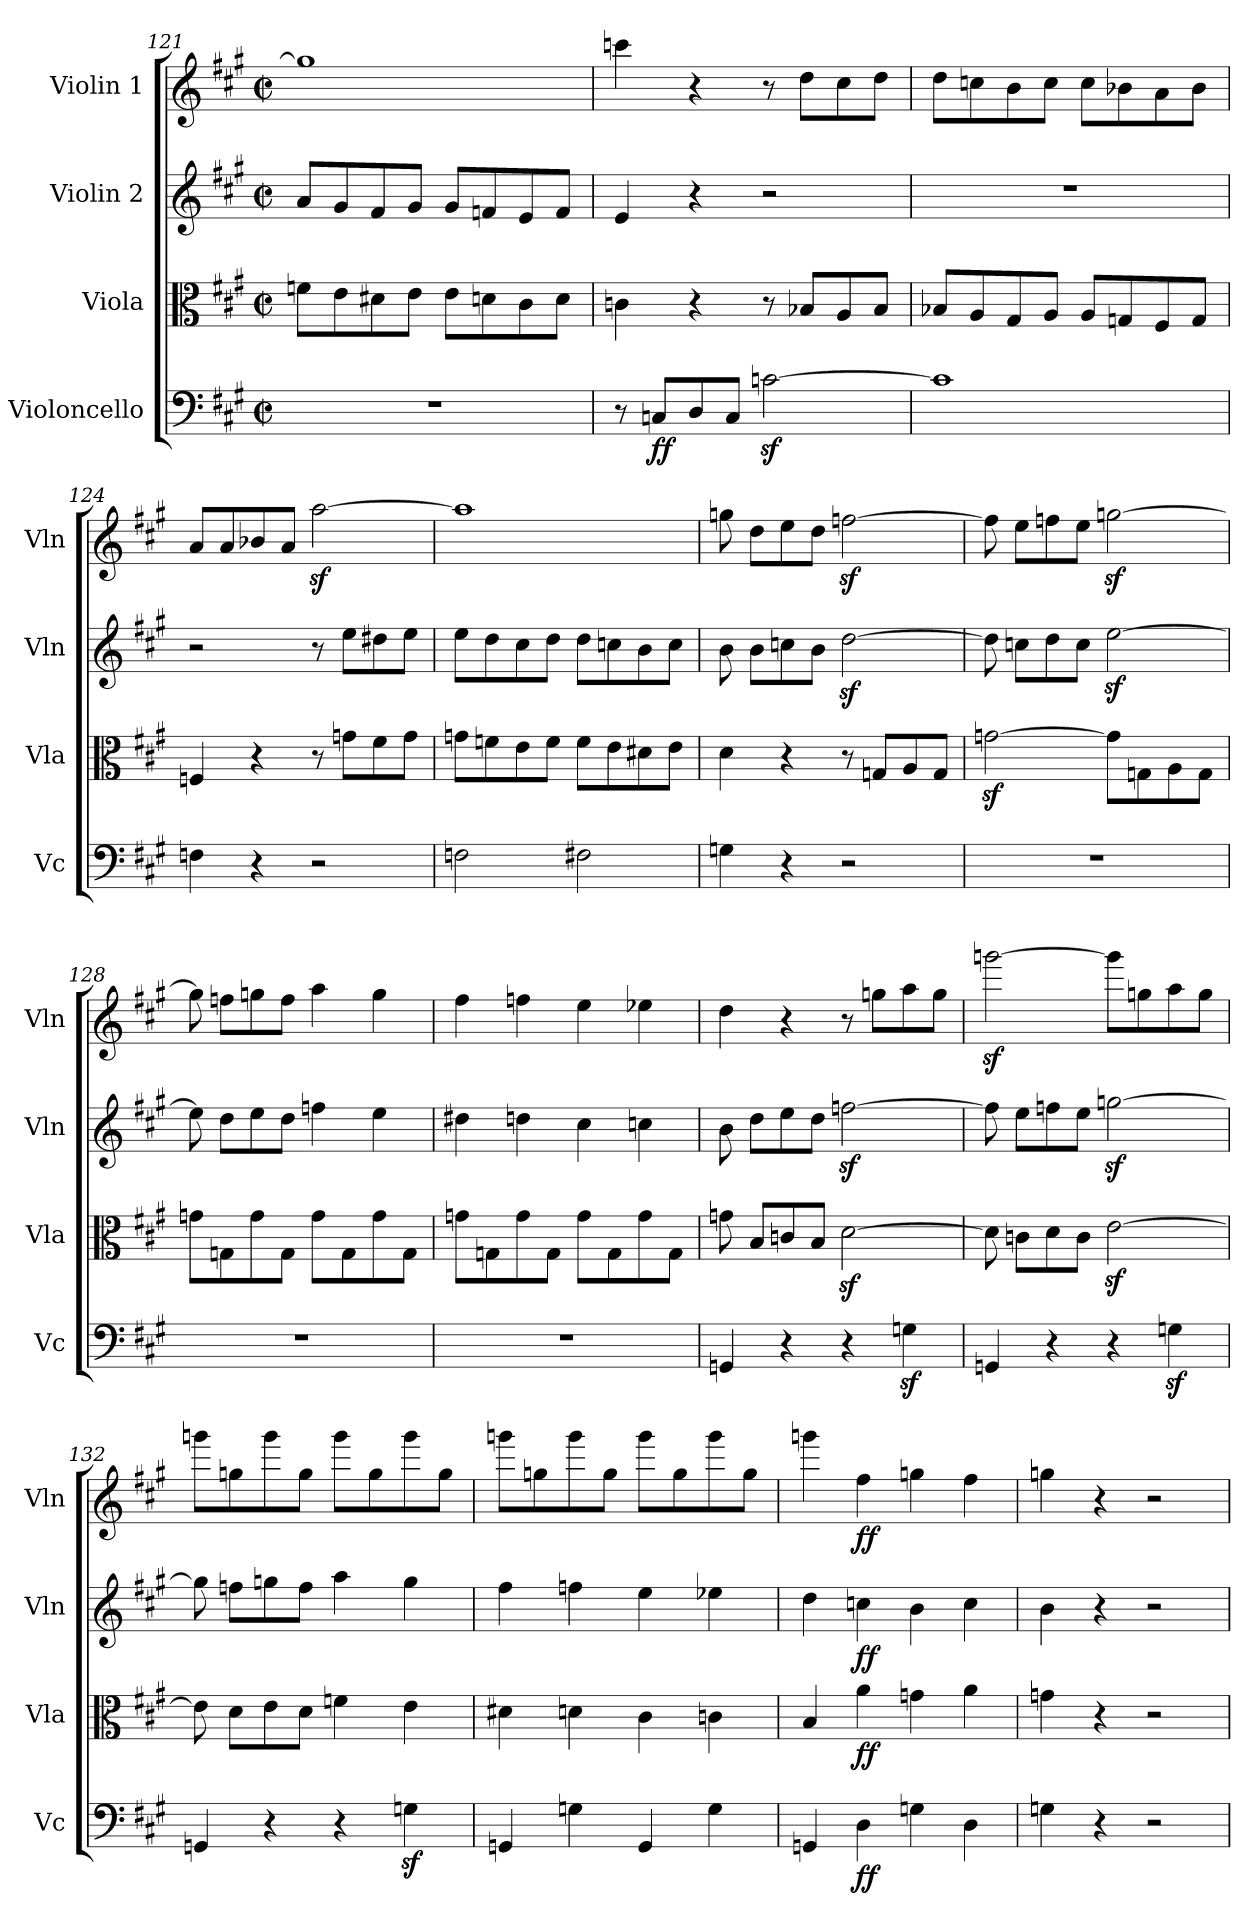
**kern	**dynam	**kern	**dynam	**kern	**dynam	**kern	**dynam
*part4	*part4	*part3	*part3	*part2	*part2	*part1	*part1
*staff4	*staff4	*staff3	*staff3	*staff2	*staff2	*staff1	*staff1
*I"Violoncello	*	*I"Viola	*	*I"Violin 2	*	*I"Violin 1	*
*I'Vc	*	*I'Vla	*	*I'Vln	*	*I'Vln	*
*clefF4	*	*clefC3	*	*clefG2	*	*clefG2	*
*k[f#c#g#]	*	*k[f#c#g#]	*	*k[f#c#g#]	*	*k[f#c#g#]	*
*A:	*	*A:	*	*A:	*	*A:	*
*M2/2	*	*M2/2	*	*M2/2	*	*M2/2	*
*met(c|)	*	*met(c|)	*	*met(c|)	*	*met(c|)	*
=121	=121	=121	=121	=121	=121	=121	=121
1r	.	8fn\L	.	8a/L	.	1gg]	.
.	.	8e\	.	8g#/	.	.	.
.	.	8d#X\	.	8f#/	.	.	.
.	.	8e\J	.	8g#/J	.	.	.
.	.	8e\L	.	8g#/L	.	.	.
.	.	8dn\	.	8fn/	.	.	.
.	.	8c#\	.	8e/	.	.	.
.	.	8d\J	.	8f/J	.	.	.
!!LO:PB:g=z
=122	=122	=122	=122	=122	=122	=122	=122
8r	.	4cn\	.	4e/	.	4cccn\	.
!	!LO:DY:b	!	!	!	!	!	!
8Cn/L	ff	.	.	.	.	.	.
8D/	.	4r	.	4r	.	4r	.
8C/J	.	.	.	.	.	.	.
[2cnz<\	.	8r	.	2r	.	8r	.
.	.	8B-X/L	.	.	.	8dd\L	.
.	.	8A/	.	.	.	8cc#\	.
.	.	8B-/J	.	.	.	8dd\J	.
=123	=123	=123	=123	=123	=123	=123	=123
1c]	.	8B-X/L	.	1r	.	8dd\L	.
.	.	8A/	.	.	.	8ccn\	.
.	.	8G#/	.	.	.	8b\	.
.	.	8A/J	.	.	.	8cc\J	.
.	.	8A/L	.	.	.	8cc\L	.
.	.	8Gn/	.	.	.	8b-X\	.
.	.	8F#/	.	.	.	8a\	.
.	.	8G/J	.	.	.	8b-\J	.
=124	=124	=124	=124	=124	=124	=124	=124
4Fn\	.	4Fn/	.	2r	.	8a/L	.
.	.	.	.	.	.	8a/	.
4r	.	4r	.	.	.	8b-X/	.
.	.	.	.	.	.	8a/J	.
2r	.	8r	.	8r	.	[2aaz<\	.
.	.	8gn\L	.	8ee\L	.	.	.
.	.	8f#\	.	8dd#X\	.	.	.
.	.	8g\J	.	8ee\J	.	.	.
!!LO:LB:g=z
=125	=125	=125	=125	=125	=125	=125	=125
2Fn\	.	8gn\L	.	8ee\L	.	1aa]	.
.	.	8fn\	.	8dd\	.	.	.
.	.	8e\	.	8cc#\	.	.	.
.	.	8f\J	.	8dd\J	.	.	.
2F#X\	.	8f\L	.	8dd\L	.	.	.
.	.	8e\	.	8ccn\	.	.	.
.	.	8d#X\	.	8b\	.	.	.
.	.	8e\J	.	8cc\J	.	.	.
=126	=126	=126	=126	=126	=126	=126	=126
4Gn\	.	4d\	.	8b\	.	8ggn\	.
.	.	.	.	8b\L	.	8dd\L	.
4r	.	4r	.	8ccn\	.	8ee\	.
.	.	.	.	8b\J	.	8dd\J	.
2r	.	8r	.	[2ddz<\	.	[2ffnz<\	.
.	.	8Gn/L	.	.	.	.	.
.	.	8A/	.	.	.	.	.
.	.	8G/J	.	.	.	.	.
=127	=127	=127	=127	=127	=127	=127	=127
1r	.	[2gnz<\	.	8dd\]	.	8ff\]	.
.	.	.	.	8ccn\L	.	8ee\L	.
.	.	.	.	8dd\	.	8ffn\	.
.	.	.	.	8cc\J	.	8ee\J	.
.	.	8g\L]	.	[2eez<\	.	[2ggnz<\	.
.	.	8Gn\	.	.	.	.	.
.	.	8A\	.	.	.	.	.
.	.	8G\J	.	.	.	.	.
!!LO:PB:g=z
=128	=128	=128	=128	=128	=128	=128	=128
1r	.	8gn\L	.	8ee\]	.	8gg\]	.
.	.	8Gn\	.	8dd\L	.	8ffn\L	.
.	.	8g\	.	8ee\	.	8ggn\	.
.	.	8G\J	.	8dd\J	.	8ff\J	.
.	.	8g\L	.	4ffn\	.	4aa\	.
.	.	8G\	.	.	.	.	.
.	.	8g\	.	4ee\	.	4gg\	.
.	.	8G\J	.	.	.	.	.
=129	=129	=129	=129	=129	=129	=129	=129
1r	.	8gn\L	.	4dd#X\	.	4ff#\	.
.	.	8Gn\	.	.	.	.	.
.	.	8g\	.	4ddn\	.	4ffn\	.
.	.	8G\J	.	.	.	.	.
.	.	8g\L	.	4cc#\	.	4ee\	.
.	.	8G\	.	.	.	.	.
.	.	8g\	.	4ccn\	.	4ee-X\	.
.	.	8G\J	.	.	.	.	.
=130	=130	=130	=130	=130	=130	=130	=130
4GGn/	.	8gn\	.	8b\	.	4dd\	.
.	.	8B/L	.	8dd\L	.	.	.
4r	.	8cn/	.	8ee\	.	4r	.
.	.	8B/J	.	8dd\J	.	.	.
4r	.	[2dz<\	.	[2ffnz<\	.	8r	.
.	.	.	.	.	.	8ggn\L	.
4Gnz<\	.	.	.	.	.	8aa\	.
.	.	.	.	.	.	8gg\J	.
!!LO:PB:g=z
=131	=131	=131	=131	=131	=131	=131	=131
4GGn/	.	8d\]	.	8ff\]	.	[2gggnz<\	.
.	.	8cn\L	.	8ee\L	.	.	.
4r	.	8d\	.	8ffn\	.	.	.
.	.	8c\J	.	8ee\J	.	.	.
4r	.	[2ez<\	.	[2ggnz<\	.	8ggg\L]	.
.	.	.	.	.	.	8ggn\	.
4Gnz<\	.	.	.	.	.	8aa\	.
.	.	.	.	.	.	8gg\J	.
=132	=132	=132	=132	=132	=132	=132	=132
4GGn/	.	8e\]	.	8gg\]	.	8gggn\L	.
.	.	8d\L	.	8ffn\L	.	8ggn\	.
4r	.	8e\	.	8ggn\	.	8ggg\	.
.	.	8d\J	.	8ff\J	.	8gg\J	.
4r	.	4fn\	.	4aa\	.	8ggg\L	.
.	.	.	.	.	.	8gg\	.
4Gnz<\	.	4e\	.	4gg\	.	8ggg\	.
.	.	.	.	.	.	8gg\J	.
=133	=133	=133	=133	=133	=133	=133	=133
4GGn/	.	4d#X\	.	4ff#\	.	8gggn\L	.
.	.	.	.	.	.	8ggn\	.
4Gn\	.	4dn\	.	4ffn\	.	8ggg\	.
.	.	.	.	.	.	8gg\J	.
4GG/	.	4c#\	.	4ee\	.	8ggg\L	.
.	.	.	.	.	.	8gg\	.
4G\	.	4cn\	.	4ee-X\	.	8ggg\	.
.	.	.	.	.	.	8gg\J	.
!!LO:LB:g=z
=134	=134	=134	=134	=134	=134	=134	=134
4GGn/	.	4B/	.	4dd\	.	4gggn\	.
!	!LO:DY:b	!	!LO:DY:b	!	!LO:DY:b	!	!LO:DY:b
4D\	ff	4a\	ff	4ccn\	ff	4ff#\	ff
4Gn\	.	4gn\	.	4b\	.	4ggn\	.
4D\	.	4a\	.	4cc\	.	4ff#\	.
=135	=135	=135	=135	=135	=135	=135	=135
4Gn\	.	4gn\	.	4b\	.	4ggn\	.
4r	.	4r	.	4r	.	4r	.
2r	.	2r	.	2r	.	2r	.
=	=	=	=	=	=	=	=
*-	*-	*-	*-	*-	*-	*-	*-
